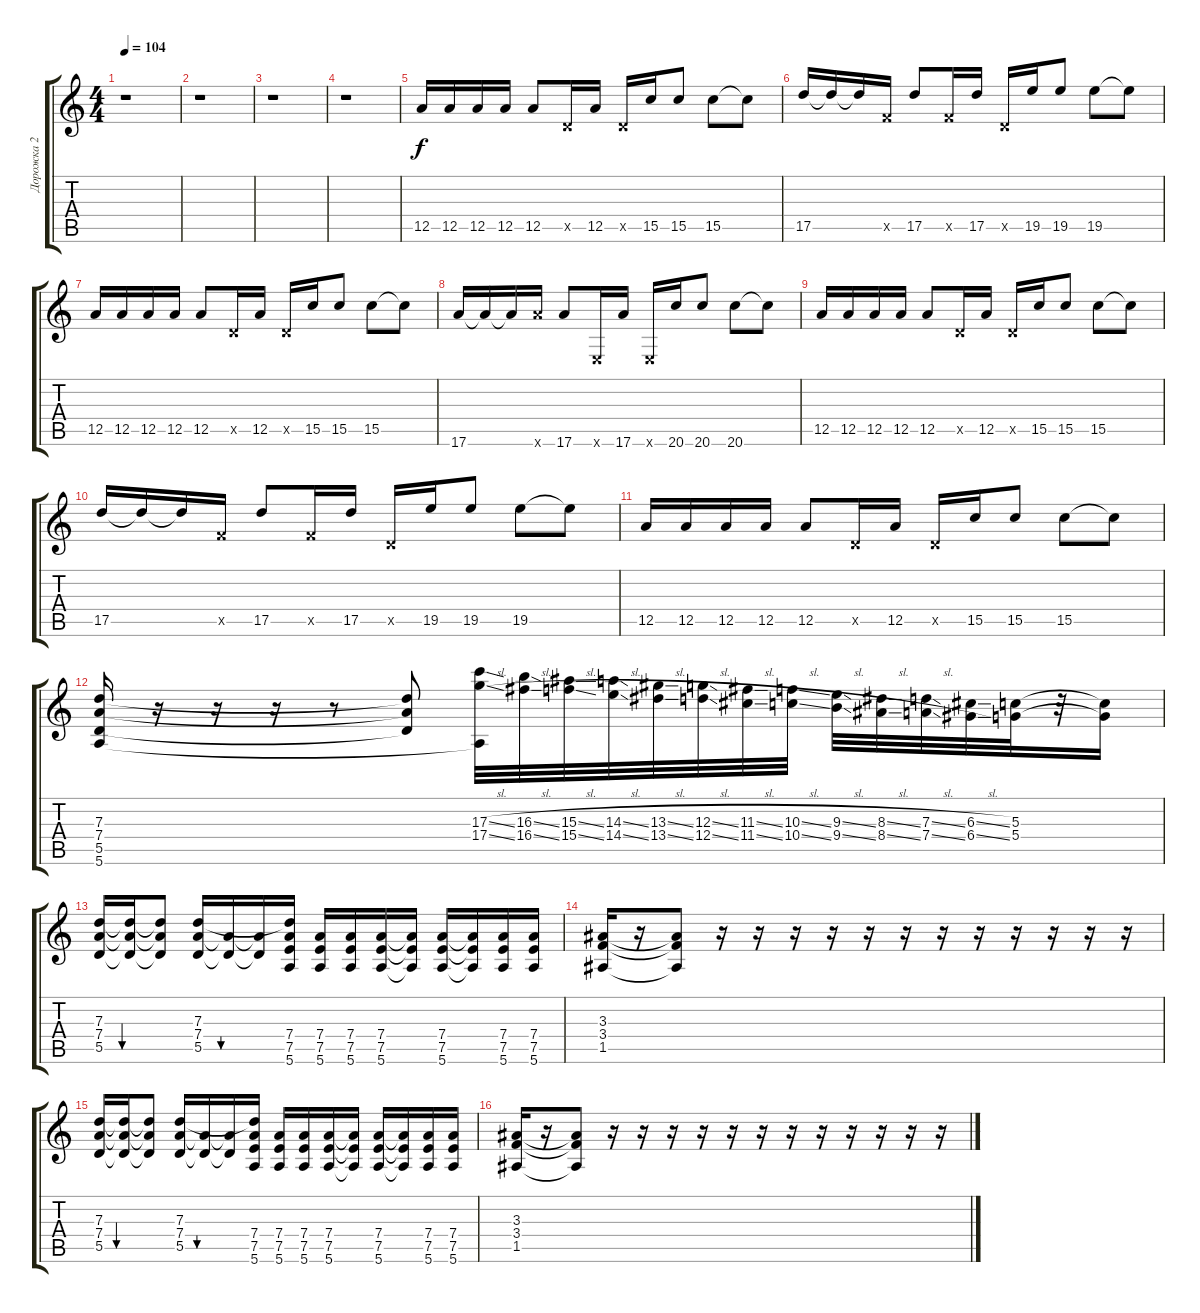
\track ("Дорожка 2" "Дорожка 2") {instrument overdrivenguitar}
\staff {score tabs}
\tuning (E4 B3 G3 D3 A2 E2) {hide}
\ts (4 4)
\tempo 104
\clef g2
\ks c
r.1{dy f} |
r.1 |
r.1 |
r.1 |
12.5.16{volume 4 instrument overdrivenguitar} 12.5.16 12.5.16 12.5.16 12.5.8 5.5{x}.16 12.5.16 5.5{x}.16 15.5.16 15.5.8 15.5.8 15.5{t}.8 |
17.5.16 17.5{t}.16 17.5{t}.16 8.5{x}.16 17.5.8 8.5{x}.16 17.5.16 5.5{x}.16 19.5.16 19.5.8 19.5.8 19.5{t}.8 |
12.5.16 12.5.16 12.5.16 12.5.16 12.5.8 5.5{x}.16 12.5.16 5.5{x}.16 15.5.16 15.5.8 15.5.8 15.5{t}.8 |
17.6.16 17.6{t}.16 17.6{t}.16 17.6{x}.16 17.6.8 0.6{x}.16 17.6.16 0.6{x}.16 20.6.16 20.6.8 20.6.8 20.6{t}.8 |
12.5.16 12.5.16 12.5.16 12.5.16 12.5.8 5.5{x}.16 12.5.16 5.5{x}.16 15.5.16 15.5.8 15.5.8 15.5{t}.8 |
17.5.16 17.5{t}.16 17.5{t}.16 8.5{x}.16 17.5.8 8.5{x}.16 17.5.16 5.5{x}.16 19.5.16 19.5.8 19.5.8 19.5{t}.8 |
12.5.16 12.5.16 12.5.16 12.5.16 12.5.8 5.5{x}.16 12.5.16 5.5{x}.16 15.5.16 15.5.8 15.5.8 15.5{t}.8 |
(7.3 7.4 5.5 5.6).16{volume 10} r.16 r.16 r.16 r.8 (7.3{t} 7.4{t} 5.5{t}).8 (17.3{sl} 17.4{sl} 5.6{t}).32 (16.3{sl} 16.4{sl}).32 (15.3{sl} 15.4{sl}).32 (14.3{sl} 14.4{sl}).32 (13.3{sl} 13.4{sl}).32 (12.3{sl} 12.4{sl}).32 (11.3{sl} 11.4{sl}).32 (10.3{sl} 10.4{sl}).32 (9.3{sl} 9.4{sl}).32 (8.3{sl} 8.4{sl}).32 (7.3{sl} 7.4{sl}).32 (6.3{sl} 6.4{sl}).32 (5.3 5.4).32 r.32 (5.3{t} 5.4{t}).16 |
(7.3 7.4 5.5).16{instrument overdrivenguitar} (7.3{t} 7.4{t} 5.5{t}).16{bu 120} (7.3{t} 7.4{t} 5.5{t}).8 (7.3 7.4 5.5).16 (7.4{t} 5.5{t}).16{bu 120} (7.4{t} 5.5{t}).16 (7.3{t} 7.4 7.5 5.6).16 (7.4 7.5 5.6).16 (7.4 7.5 5.6).16 (7.4 7.5 5.6).16 (7.4{t} 7.5{t} 5.6{t}).16 (7.4 7.5 5.6).16 (7.4{t} 7.5{t} 5.6{t}).16 (7.4 7.5 5.6).16 (7.4 7.5 5.6).16 |
(3.3 3.4 1.5).16 r.16 (3.3{t} 3.4{t} 1.5{t}).8 r.16 r.16 r.16 r.16 r.16 r.16 r.16 r.16 r.16 r.16 r.16 r.16 |
(7.3 7.4 5.5).16 (7.3{t} 7.4{t} 5.5{t}).16{bu 120} (7.3{t} 7.4{t} 5.5{t}).8 (7.3 7.4 5.5).16 (7.4{t} 5.5{t}).16{bu 120} (7.4{t} 5.5{t}).16 (7.3{t} 7.4 7.5 5.6).16 (7.4 7.5 5.6).16 (7.4 7.5 5.6).16 (7.4 7.5 5.6).16 (7.4{t} 7.5{t} 5.6{t}).16 (7.4 7.5 5.6).16 (7.4{t} 7.5{t} 5.6{t}).16 (7.4 7.5 5.6).16 (7.4 7.5 5.6).16 |
(3.3 3.4 1.5).16 r.16 (3.3{t} 3.4{t} 1.5{t}).8 r.16 r.16 r.16 r.16 r.16 r.16 r.16 r.16 r.16 r.16 r.16 r.16
